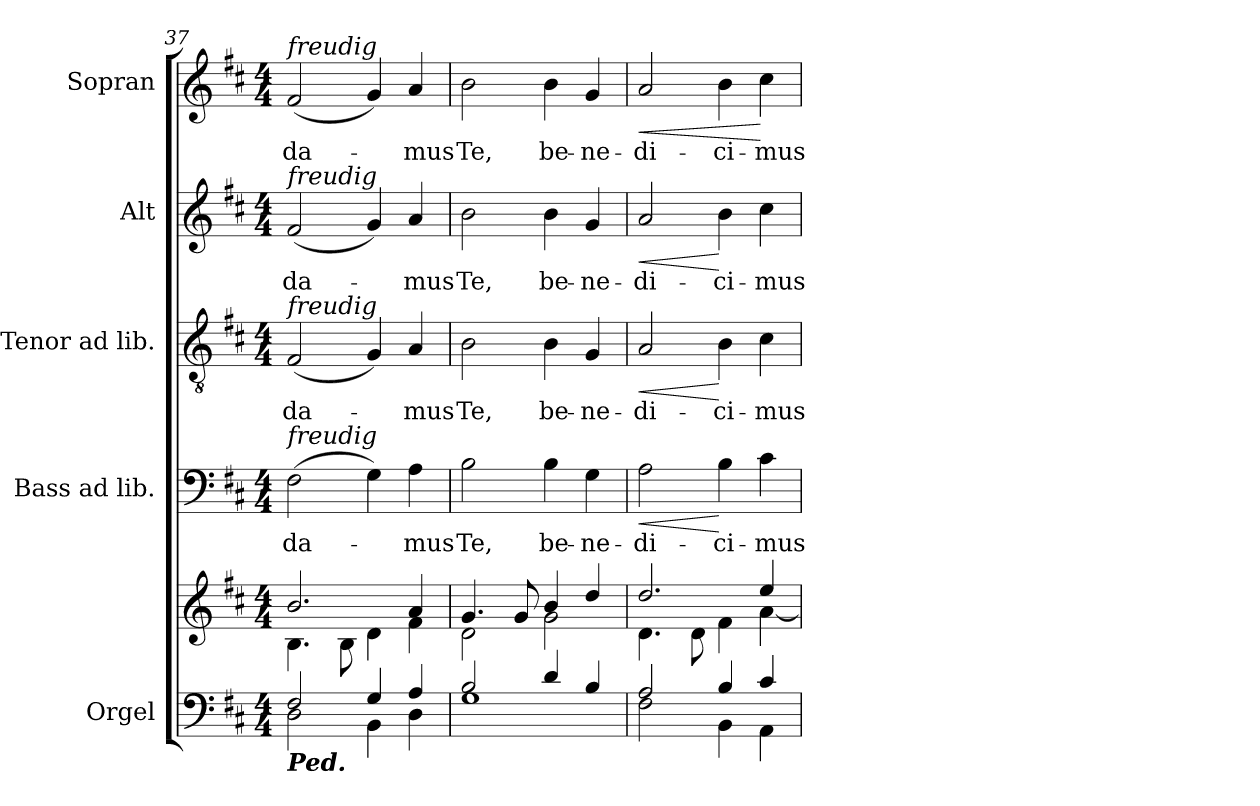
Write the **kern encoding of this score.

**kern	**kern	**kern	**text	**dynam	**kern	**text	**dynam	**kern	**text	**dynam	**kern	**text	**dynam
*part5	*part5	*part4	*part4	*part4	*part3	*part3	*part3	*part2	*part2	*part2	*part1	*part1	*part1
*staff6	*staff5	*staff4	*staff4	*staff4	*staff3	*staff3	*staff3	*staff2	*staff2	*staff2	*staff1	*staff1	*staff1
*I"Orgel	*	*I"Bass ad lib.	*	*	*I"Tenor ad lib.	*	*	*I"Alt	*	*	*I"Sopran	*	*
*I'Org.	*	*I'B.	*	*	*I'T.	*	*	*I'A.	*	*	*I'S.	*	*
!!LO:PB:g=z
*clefF4	*clefG2	*clefF4	*	*	*clefGv2	*	*	*clefG2	*	*	*clefG2	*	*
*k[f#c#]	*k[f#c#]	*k[f#c#]	*	*	*k[f#c#]	*	*	*k[f#c#]	*	*	*k[f#c#]	*	*
*D:	*D:	*D:	*	*	*D:	*	*	*D:	*	*	*D:	*	*
*M4/4	*M4/4	*M4/4	*	*	*M4/4	*	*	*M4/4	*	*	*M4/4	*	*
=37	=37	=37	=37	=37	=37	=37	=37	=37	=37	=37	=37	=37	=37
*^	*^	*	*	*	*	*	*	*	*	*	*	*	*
!	!	!	!	!	!	!	!	!	!	!	!	!	!LO:TX:a:i:t=freudig	!	!
!	!	!	!	!	!	!	!	!	!	!LO:TX:a:i:t=freudig	!	!	!	!	!
!	!	!	!	!	!	!	!LO:TX:a:i:t=freudig	!	!	!	!	!	!	!	!
!	!	!	!	!LO:TX:a:i:t=freudig	!	!	!	!	!	!	!	!	!	!	!
!LO:TX:b:Bi:t=Ped.	!	!	!	!	!	!	!	!	!	!	!	!	!	!	!
!	!	!	!	!	!LO:LY:b	!	!	!LO:LY:b	!	!	!LO:LY:b	!	!	!LO:LY:b	!
2F#/	2D\	2.b/	4.B\	(>2F#\	-da-	.	(<2F#/	-da-	.	(<2f#/	-da-	.	(<2f#/	-da-	.
.	.	.	8B\	.	.	.	.	.	.	.	.	.	.	.	.
4G/	4BB\	.	4d\	4G\)	.	.	4G/)	.	.	4g/)	.	.	4g/)	.	.
!	!	!	!	!	!LO:LY:b	!	!	!LO:LY:b	!	!	!LO:LY:b	!	!	!LO:LY:b	!
4A/	4D\	4a/	4f#\	4A\	-mus	.	4A/	-mus	.	4a/	-mus	.	4a/	-mus	.
=38	=38	=38	=38	=38	=38	=38	=38	=38	=38	=38	=38	=38	=38	=38	=38
!	!	!	!	!	!LO:LY:b	!	!	!LO:LY:b	!	!	!LO:LY:b	!	!	!LO:LY:b	!
2B/	1G	4.g/	2d\	2B\	Te,	.	2B\	Te,	.	2b\	Te,	.	2b\	Te,	.
.	.	8g/	.	.	.	.	.	.	.	.	.	.	.	.	.
!	!	!	!	!	!LO:LY:b	!	!	!LO:LY:b	!	!	!LO:LY:b	!	!	!LO:LY:b	!
4d/	.	4b/	2g\	4B\	be-	.	4B\	be-	.	4b\	be-	.	4b\	be-	.
!	!	!	!	!	!LO:LY:b	!	!	!LO:LY:b	!	!	!LO:LY:b	!	!	!LO:LY:b	!
4B/	.	4dd/	.	4G\	-ne-	.	4G/	-ne-	.	4g/	-ne-	.	4g/	-ne-	.
=39	=39	=39	=39	=39	=39	=39	=39	=39	=39	=39	=39	=39	=39	=39	=39
!	!	!	!	!	!LO:LY:b	!LO:HP:b	!	!LO:LY:b	!LO:HP:b	!	!LO:LY:b	!LO:HP:b	!	!LO:LY:b	!LO:HP:b
2A/	2F#\	2.dd/	4.d\	2A\	-di-	<	2A/	-di-	<	2a/	-di-	<	2a/	-di-	<
.	.	.	8d\	.	.	.	.	.	.	.	.	.	.	.	.
!	!	!	!	!	!LO:LY:b	!	!	!LO:LY:b	!	!	!LO:LY:b	!	!	!LO:LY:b	!
4B/	4BB\	.	4f#\	4B\	-ci-	[	4B\	-ci-	[	4b\	-ci-	[	4b\	-ci-	.
!	!	!	!	!	!LO:LY:b	!	!	!LO:LY:b	!	!	!LO:LY:b	!	!	!LO:LY:b	!
4c#/	4AA\	4ee/	[<4a\	4c#\	-mus	.	4c#\	-mus	.	4cc#\	-mus	.	4cc#\	-mus	[
*v	*v	*	*	*	*	*	*	*	*	*	*	*	*	*	*
*	*v	*v	*	*	*	*	*	*	*	*	*	*	*	*
=	=	=	=	=	=	=	=	=	=	=	=	=	=
*-	*-	*-	*-	*-	*-	*-	*-	*-	*-	*-	*-	*-	*-
